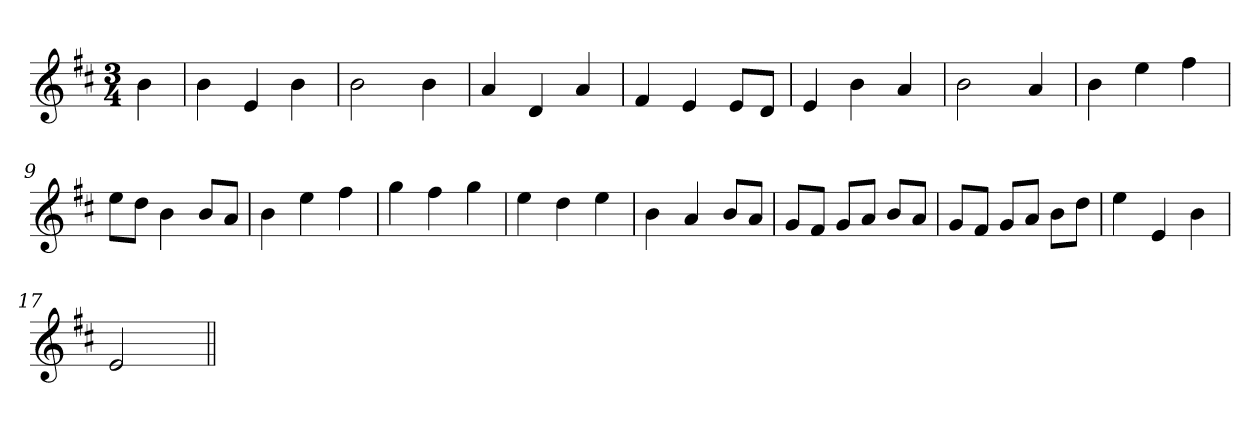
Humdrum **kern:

**kern
*part1
*staff1
*clefG2
*k[f#c#]
*M3/4
=1
4b\
=2
4b\
4e/
4b\
=3
2b\
4b\
=4
4a/
4d/
4a/
=5
4f#/
4e/
8e/L
8d/J
=6
4e/
4b\
4a/
=7
2b\
4a/
=8
4b\
4ee\
4ff#\
=9
8ee\L
8dd\J
4b\
8b/L
8a/J
=10
4b\
4ee\
4ff#\
=11
4gg\
4ff#\
4gg\
!!LO:LB:g=z
=12
4ee\
4dd\
4ee\
=13
4b\
4a/
8b/L
8a/J
=14
8g/L
8f#/J
8g/L
8a/J
8b/L
8a/J
=15
8g/L
8f#/J
8g/L
8a/J
8b\L
8dd\J
=16
4ee\
4e/
4b\
=17
2e/
4ryy
=||
*-
